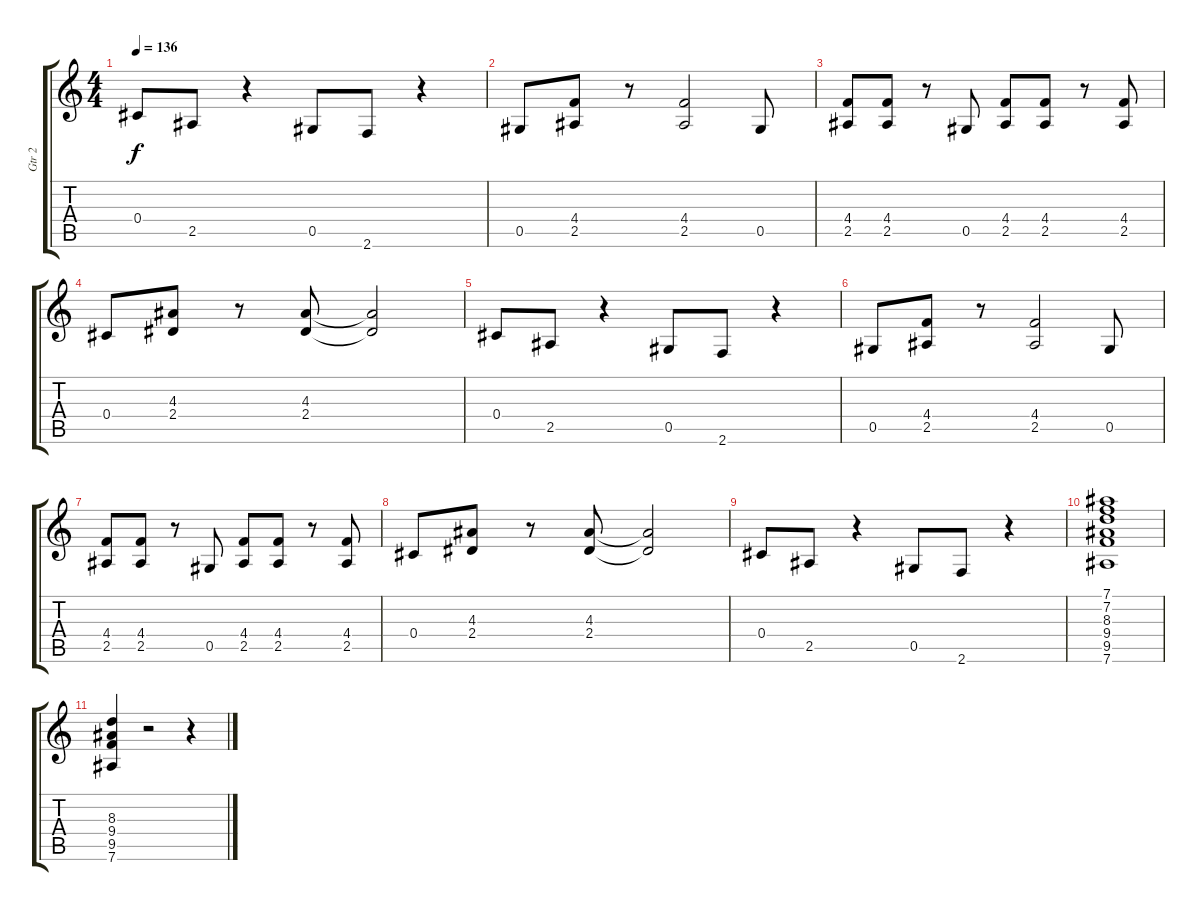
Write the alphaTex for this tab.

\track ("Gtr 2" "Gtr 2") {instrument overdrivenguitar}
\staff {score tabs}
\tuning (Eb4 Bb3 Gb3 Db3 Ab2 Eb2) {hide}
\ts (4 4)
\tempo 136
\clef g2
\ks c
0.4.8{dy f} 2.5.8 r.4 0.5.8 2.6.8 r.4 |
0.5.8 (4.4 2.5).8 r.8 (4.4 2.5).2 0.5.8 |
(4.4 2.5).8 (4.4 2.5).8 r.8 0.5.8 (4.4 2.5).8 (4.4 2.5).8 r.8 (4.4 2.5).8 |
0.4.8 (4.3 2.4).8 r.8 (4.3 2.4).8 (4.3{t} 2.4{t}).2 |
0.4.8 2.5.8 r.4 0.5.8 2.6.8 r.4 |
0.5.8 (4.4 2.5).8 r.8 (4.4 2.5).2 0.5.8 |
(4.4 2.5).8 (4.4 2.5).8 r.8 0.5.8 (4.4 2.5).8 (4.4 2.5).8 r.8 (4.4 2.5).8 |
0.4.8 (4.3 2.4).8 r.8 (4.3 2.4).8 (4.3{t} 2.4{t}).2 |
0.4.8 2.5.8 r.4 0.5.8 2.6.8 r.4 |
(7.1 7.2 8.3 9.4 9.5 7.6).1 |
(8.3 9.4 9.5 7.6).4 r.2 r.4
